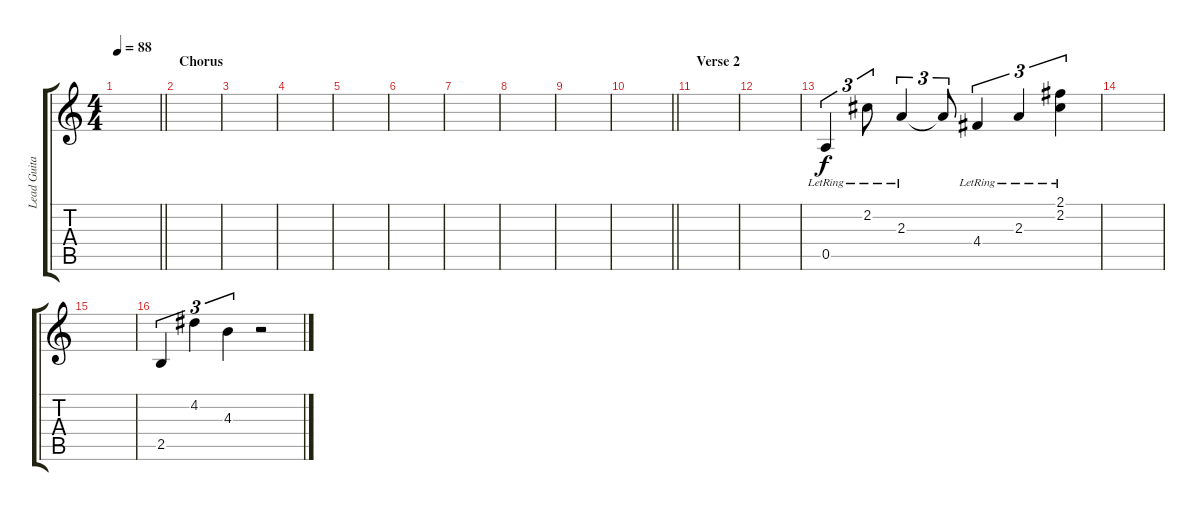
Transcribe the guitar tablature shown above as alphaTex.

\track ("Lead Guitar" "Lead Guita") {instrument electricguitarclean}
\staff {score tabs}
\tuning (E4 B3 G3 D3 A2 E2) {hide}
\ts (4 4)
\tempo 88
\clef g2
\barLineRight lightlight
\ks c
|
\section ("" "Chorus")
|
|
|
|
|
|
|
|
\barLineRight lightlight
|
\section ("" "Verse 2")
|
|
0.5{lr}.4{tu (3 2)} 2.2{lr}.8{tu (3 2)} 2.3{lr}.4{tu (3 2)} 2.3{t}.8{tu (3 2)} 4.4{lr}.4{tu (3 2)} 2.3{lr}.4{tu (3 2)} (2.1{lr} 2.2{lr}).4{tu (3 2)} |
|
|
2.5.4{tu (3 2)} 4.2.4{tu (3 2)} 4.3.4{tu (3 2)} r.2
